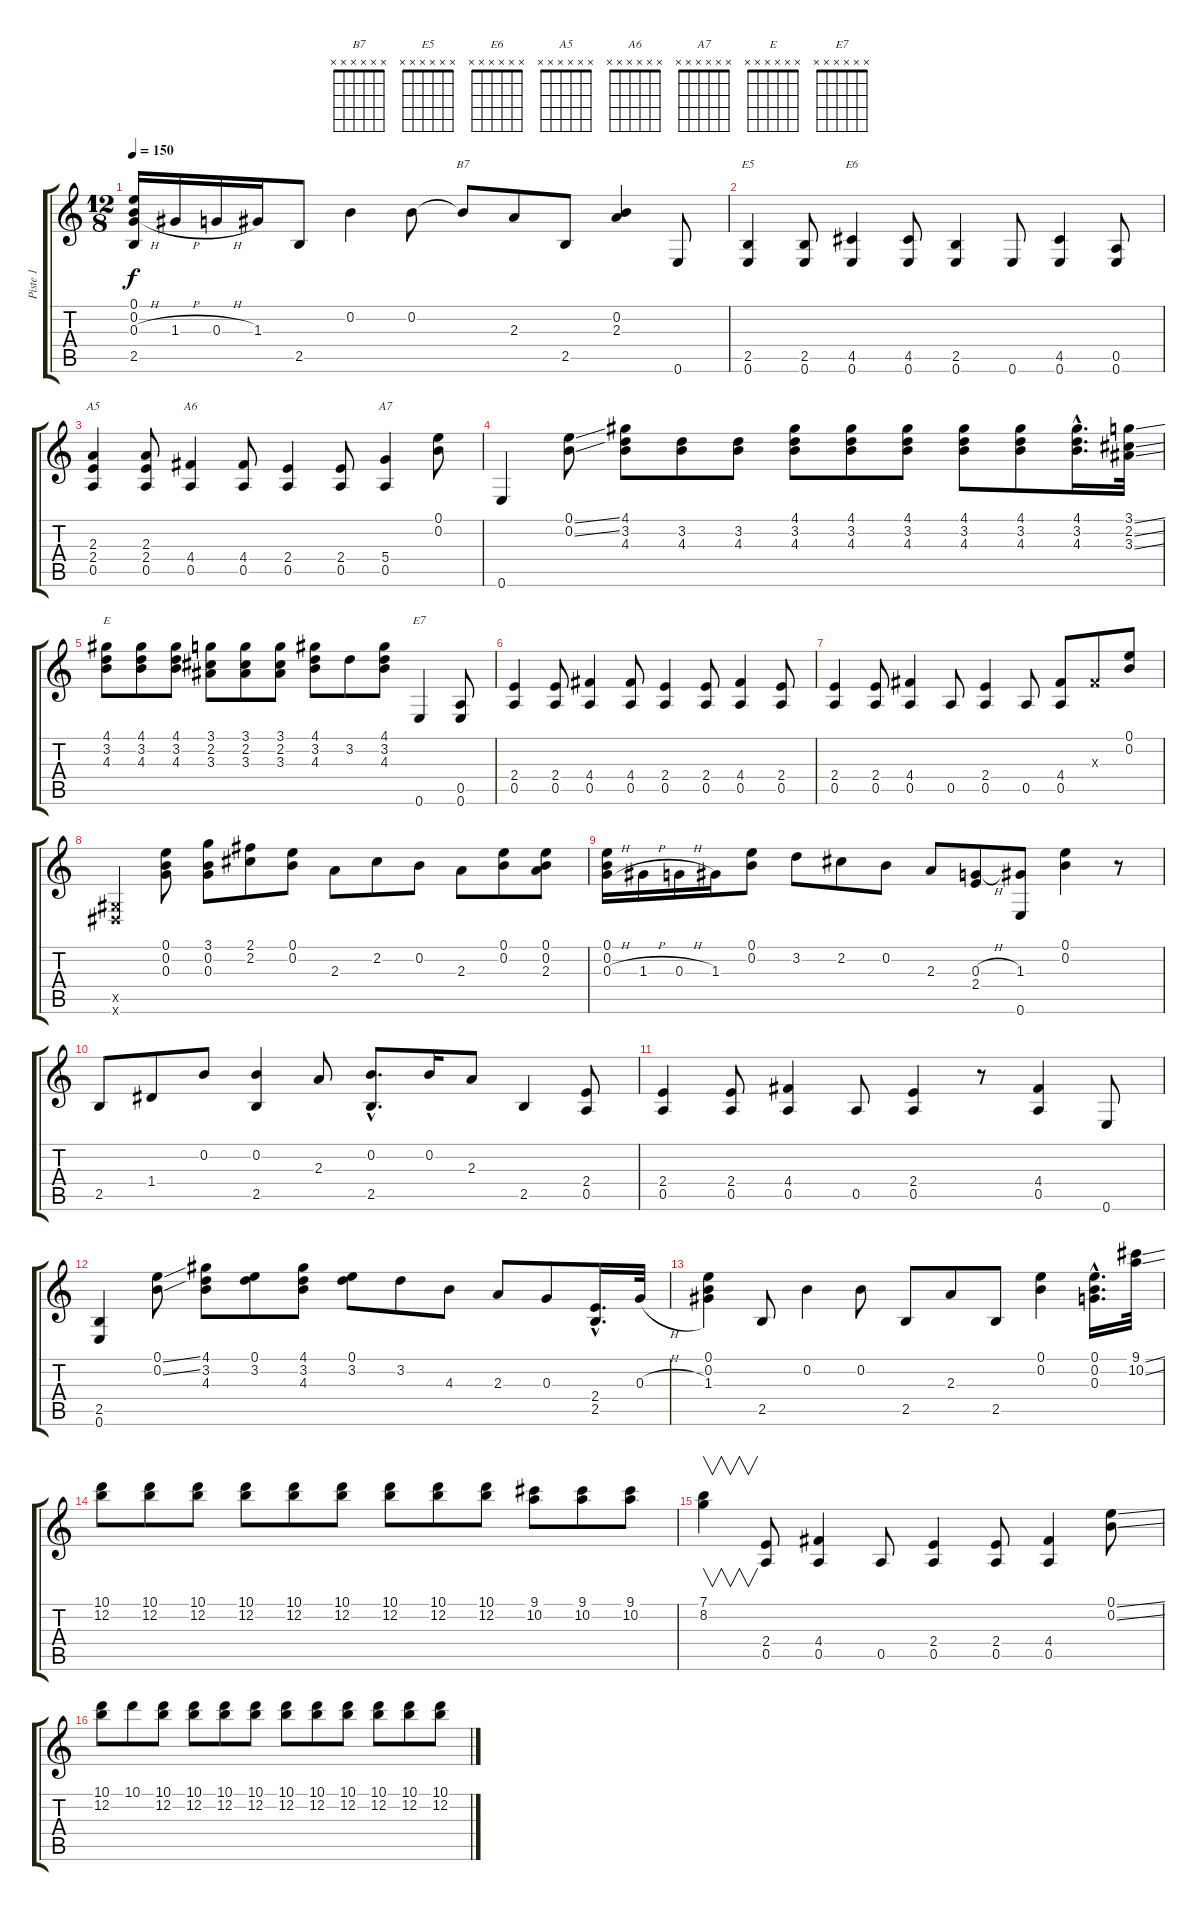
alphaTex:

\track ("Piste 1" "Piste 1") {instrument acousticguitarsteel}
\staff {score tabs}
\tuning (E4 B3 G3 D3 A2 E2) {hide}
\chord ("B7" x x x x x x) {firstfret 0}
\chord ("E5" x x x x x x) {firstfret 0}
\chord ("E6" x x x x x x) {firstfret 0}
\chord ("A5" x x x x x x) {firstfret 0}
\chord ("A6" x x x x x x) {firstfret 0}
\chord ("A7" x x x x x x) {firstfret 0}
\chord ("E" x x x x x x) {firstfret 0}
\chord ("E7" x x x x x x) {firstfret 0}
\ts (12 8)
\tempo 150
\clef g2
\ks c
(0.1 0.2 0.3{h} 2.5).16{dy f} 1.3{h}.16 0.3{h}.16 1.3.16 2.5.8 0.2.4 0.2.8 0.2{t}.8{ch "B7"} 2.3.8 2.5.8 (0.2 2.3).4 0.6.8 |
(2.5 0.6).4{ch "E5"} (2.5 0.6).8 (4.5 0.6).4{ch "E6"} (4.5 0.6).8 (2.5 0.6).4 0.6.8 (4.5 0.6).4 (0.5 0.6).8 |
(2.3 2.4 0.5).4{ch "A5"} (2.3 2.4 0.5).8 (4.4 0.5).4{ch "A6"} (4.4 0.5).8 (2.4 0.5).4 (2.4 0.5).8 (5.4 0.5).4{ch "A7"} (0.1 0.2).8 |
0.6.4 (0.1{ss} 0.2{ss}).8 (4.1 3.2 4.3).8 (3.2 4.3).8 (3.2 4.3).8 (4.1 3.2 4.3).8 (4.1 3.2 4.3).8 (4.1 3.2 4.3).8 (4.1 3.2 4.3).8 (4.1 3.2 4.3).8 (4.1{hac} 3.2{hac} 4.3{hac}).16{d} (3.1{ss} 2.2{ss} 3.3{ss}).32 |
(4.1 3.2 4.3).8{ch "E"} (4.1 3.2 4.3).8 (4.1 3.2 4.3).8 (3.1 2.2 3.3).8 (3.1 2.2 3.3).8 (3.1 2.2 3.3).8 (4.1 3.2 4.3).8 3.2.8 (4.1 3.2 4.3).8 0.6.4{ch "E7"} (0.5 0.6).8 |
(2.4 0.5).4 (2.4 0.5).8 (4.4 0.5).4 (4.4 0.5).8 (2.4 0.5).4 (2.4 0.5).8 (4.4 0.5).4 (2.4 0.5).8 |
(2.4 0.5).4 (2.4 0.5).8 (4.4 0.5).4 0.5.8 (2.4 0.5).4 0.5.8 (4.4 0.5).8 -1.3{x}.8 (0.1 0.2).8 |
(-1.5{x} -1.6{x}).4 (0.1 0.2 0.3).8 (3.1 0.2 0.3).8 (2.1 2.2).8 (0.1 0.2).8 2.3.8 2.2.8 0.2.8 2.3.8 (0.1 0.2).8 (0.1 0.2 2.3).8 |
(0.1 0.2 0.3{h}).16 1.3{h}.16 0.3{h}.16 1.3.16 (0.1 0.2).8 3.2.8 2.2.8 0.2.8 2.3.8 (0.3{h} 2.4).8 (1.3 0.6).8 (0.1 0.2).4 r.8 |
2.5.8 1.4.8 0.2.8 (0.2 2.5).4 2.3.8 (0.2{hac} 2.5{hac}).8{d} 0.2.16 2.3.8 2.5.4 (2.4 0.5).8 |
(2.4 0.5).4 (2.4 0.5).8 (4.4 0.5).4 0.5.8 (2.4 0.5).4 r.8 (4.4 0.5).4 0.6.8 |
(2.5 0.6).4 (0.1{ss} 0.2{ss}).8 (4.1 3.2 4.3).8 (0.1 3.2).8 (4.1 3.2 4.3).8 (0.1 3.2).8 3.2.8 4.3.8 2.3.8 0.3.8 (2.4{hac} 2.5{hac}).16{d} 0.3{h}.32 |
(0.1 0.2 1.3).4 2.5.8 0.2.4 0.2.8 2.5.8 2.3.8 2.5.8 (0.1 0.2).4 (0.1{hac} 0.2{hac} 0.3{hac}).16{d} (9.1{ss} 10.2{ss}).32 |
(10.1 12.2).8 (10.1 12.2).8 (10.1 12.2).8 (10.1 12.2).8 (10.1 12.2).8 (10.1 12.2).8 (10.1 12.2).8 (10.1 12.2).8 (10.1 12.2).8 (9.1 10.2).8 (9.1 10.2).8 (9.1 10.2).8 |
(7.1 8.2).4{v} (2.4 0.5).8 (4.4 0.5).4 0.5.8 (2.4 0.5).4 (2.4 0.5).8 (4.4 0.5).4 (0.1{ss} 0.2{ss}).8 |
(10.1 12.2).8 10.1.8 (10.1 12.2).8 (10.1 12.2).8 (10.1 12.2).8 (10.1 12.2).8 (10.1 12.2).8 (10.1 12.2).8 (10.1 12.2).8 (10.1 12.2).8 (10.1 12.2).8 (10.1 12.2).8
